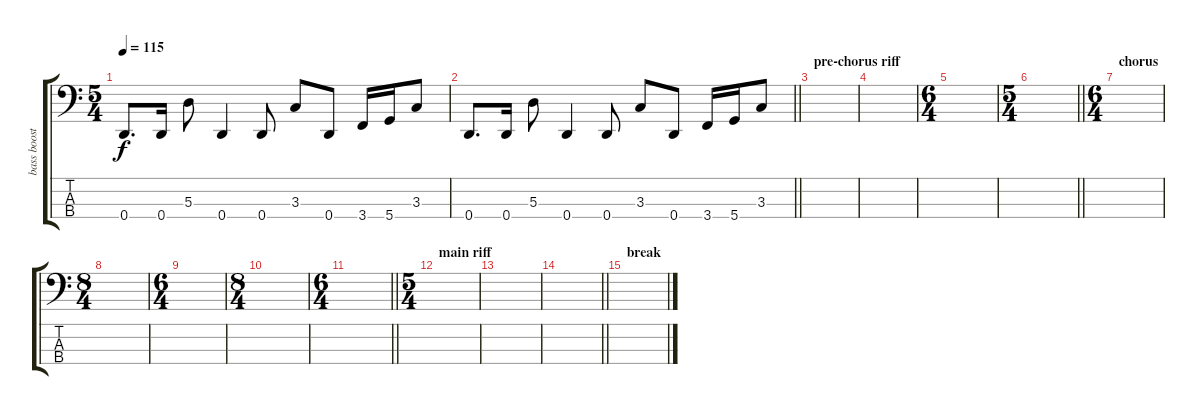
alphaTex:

\track ("bass boost" "bass boost") {instrument slapbass2}
\staff {score tabs}
\tuning (G2 D2 A1 D1) {hide}
\ts (5 4)
\tempo 115
\clef f4
\ks c
0.4.8{d dy f} 0.4.16 5.3.8 0.4.4 0.4.8 3.3.8 0.4.8 3.4.16 5.4.16 3.3.8 |
\barLineRight lightlight
0.4.8{d} 0.4.16 5.3.8 0.4.4 0.4.8 3.3.8 0.4.8 3.4.16 5.4.16 3.3.8 |
\section ("" "pre-chorus riff")
|
|
\ts (6 4)
|
\ts (5 4)
\barLineRight lightlight
|
\ts (6 4)
\section ("" "chorus")
|
\ts (8 4)
|
\ts (6 4)
|
\ts (8 4)
|
\ts (6 4)
\barLineRight lightlight
|
\ts (5 4)
\section ("" "main riff")
|
|
\barLineRight lightlight
|
\section ("" "break")
